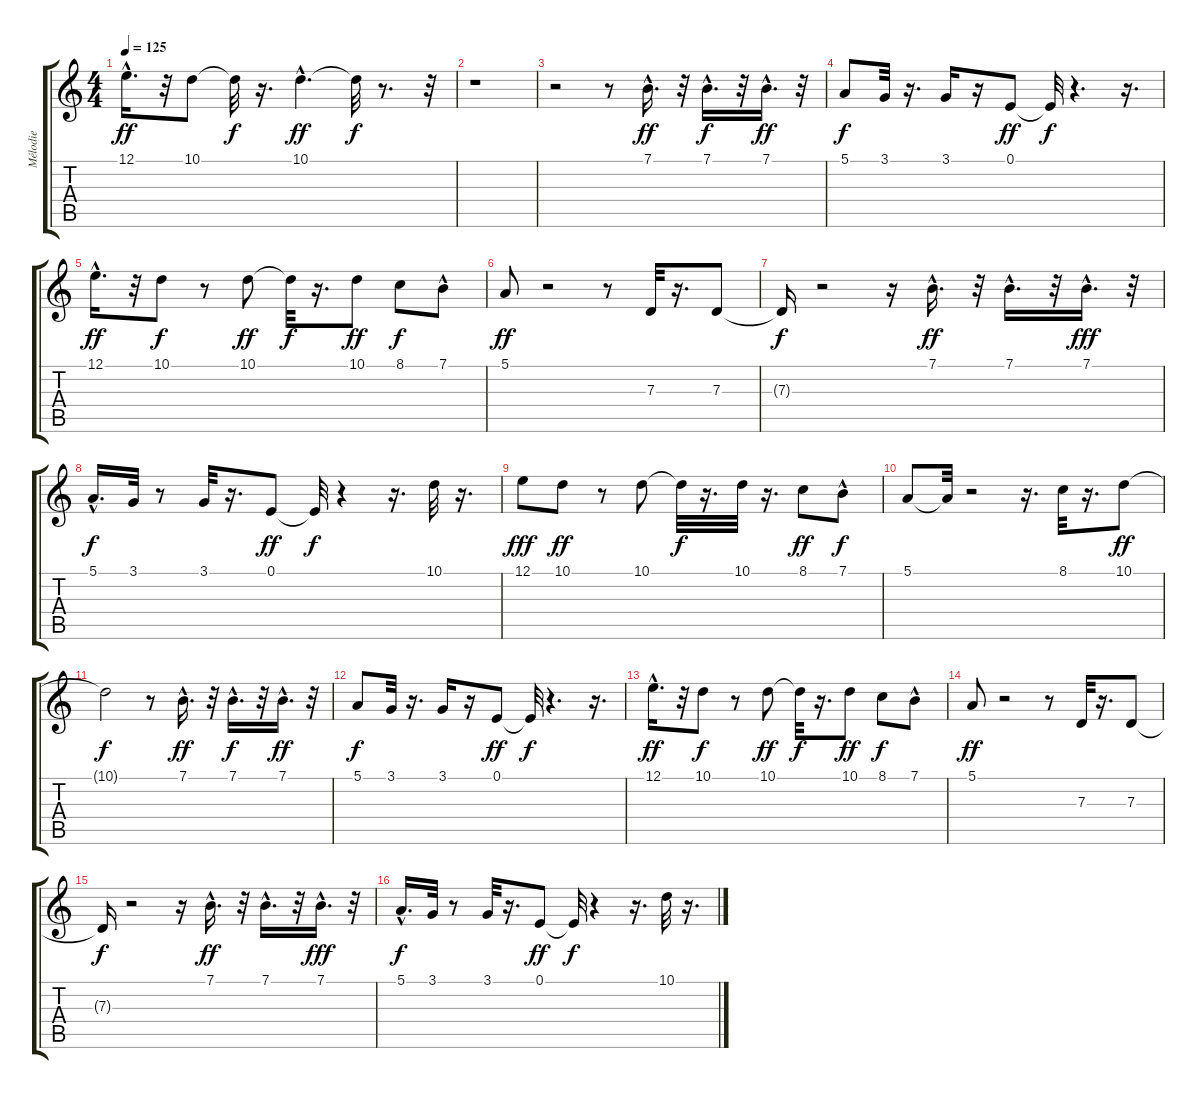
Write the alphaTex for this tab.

\track ("Mélodie" "Mélodie") {instrument tangoaccordion}
\staff {score tabs}
\tuning (E4 B3 G3 D3 A2 E2) {hide}
\ts (4 4)
\tempo 125
\clef g2
\ks c
12.1{hac}.16{d dy ff} r.32 10.1.8 10.1{t}.32{dy f} r.16{d} 10.1{hac}.4{d dy ff} 10.1{t}.32{dy f} r.8{d} r.32 |
r.1 |
r.2 r.8 7.1{hac}.16{d dy ff} r.32 7.1{hac}.16{d dy f} r.32 7.1{hac}.16{d dy ff} r.32 |
5.1.8{dy f} 3.1.32 r.16{d} 3.1.16 r.16 0.1.8{dy ff} 0.1{t}.32{dy f} r.4{d} r.16{d} |
12.1{hac}.16{d dy ff} r.32 10.1.8{dy f} r.8 10.1.8{dy ff} 10.1{t}.32{dy f} r.16{d} 10.1.8{dy ff} 8.1.8{dy f} 7.1{hac}.8 |
5.1.8{dy ff} r.2 r.8 7.3.32 r.16{d} 7.3.8 |
7.3{t}.16{dy f} r.2 r.16 7.1{hac}.16{d dy ff} r.32 7.1{hac}.16{d} r.32 7.1{hac}.16{d dy fff} r.32 |
5.1{hac}.16{d dy f} 3.1.32 r.8 3.1.32 r.16{d} 0.1.8{dy ff} 0.1{t}.32{dy f} r.4 r.16{d} 10.1.32 r.16{d} |
12.1.8{dy fff} 10.1.8{dy ff} r.8 10.1.8 10.1{t}.32{dy f} r.16{d} 10.1.32 r.16{d} 8.1.8{dy ff} 7.1{hac}.8{dy f} |
5.1.8 5.1{t}.32 r.2 r.16{d} 8.1.32 r.16{d} 10.1.8{dy ff} |
10.1{t}.2{dy f} r.8 7.1{hac}.16{d dy ff} r.32 7.1{hac}.16{d dy f} r.32 7.1{hac}.16{d dy ff} r.32 |
5.1.8{dy f} 3.1.32 r.16{d} 3.1.16 r.16 0.1.8{dy ff} 0.1{t}.32{dy f} r.4{d} r.16{d} |
12.1{hac}.16{d dy ff} r.32 10.1.8{dy f} r.8 10.1.8{dy ff} 10.1{t}.32{dy f} r.16{d} 10.1.8{dy ff} 8.1.8{dy f} 7.1{hac}.8 |
5.1.8{dy ff} r.2 r.8 7.3.32 r.16{d} 7.3.8 |
7.3{t}.16{dy f} r.2 r.16 7.1{hac}.16{d dy ff} r.32 7.1{hac}.16{d} r.32 7.1{hac}.16{d dy fff} r.32 |
5.1{hac}.16{d dy f} 3.1.32 r.8 3.1.32 r.16{d} 0.1.8{dy ff} 0.1{t}.32{dy f} r.4 r.16{d} 10.1.32 r.16{d}
